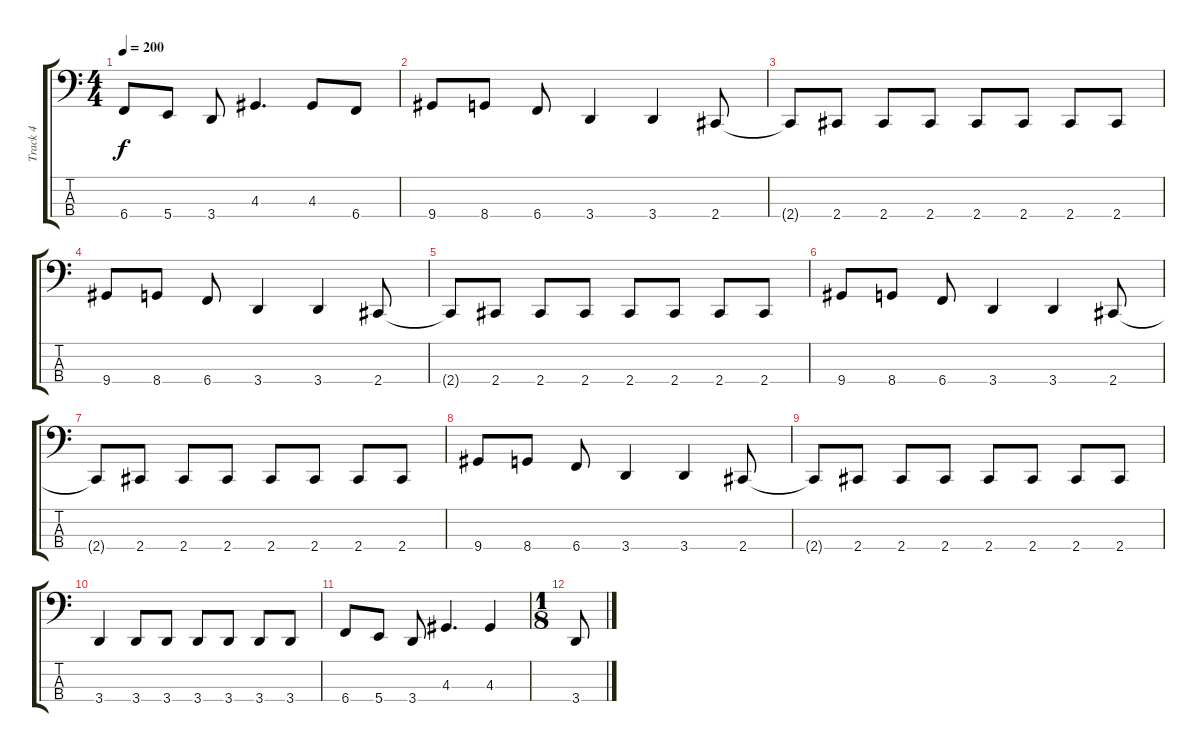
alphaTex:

\track ("Track 4" "Track 4") {instrument electricbassfinger}
\staff {score tabs}
\tuning (D2 A1 E1 B0) {hide}
\ts (4 4)
\tempo 200
\clef f4
\ks c
6.4.8{dy f} 5.4.8 3.4.8 4.3.4{d} 4.3.8 6.4.8 |
9.4.8 8.4.8 6.4.8 3.4.4 3.4.4 2.4.8 |
2.4{t}.8 2.4.8 2.4.8 2.4.8 2.4.8 2.4.8 2.4.8 2.4.8 |
9.4.8 8.4.8 6.4.8 3.4.4 3.4.4 2.4.8 |
2.4{t}.8 2.4.8 2.4.8 2.4.8 2.4.8 2.4.8 2.4.8 2.4.8 |
9.4.8 8.4.8 6.4.8 3.4.4 3.4.4 2.4.8 |
2.4{t}.8 2.4.8 2.4.8 2.4.8 2.4.8 2.4.8 2.4.8 2.4.8 |
9.4.8 8.4.8 6.4.8 3.4.4 3.4.4 2.4.8 |
2.4{t}.8 2.4.8 2.4.8 2.4.8 2.4.8 2.4.8 2.4.8 2.4.8 |
3.4.4 3.4.8 3.4.8 3.4.8 3.4.8 3.4.8 3.4.8 |
6.4.8 5.4.8 3.4.8 4.3.4{d} 4.3.4 |
\ts (1 8)
3.4.8
